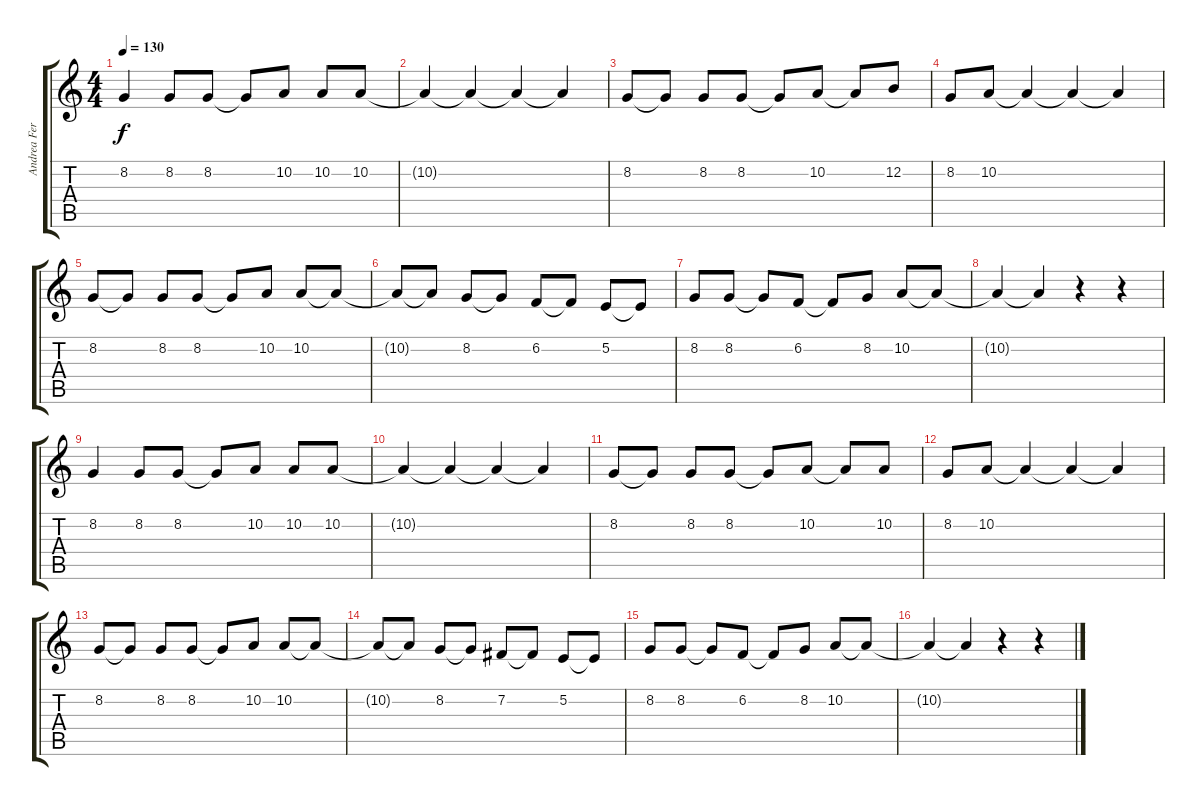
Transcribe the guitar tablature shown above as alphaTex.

\track ("Andrea Ferro" "Andrea Fer") {instrument tuba}
\staff {score tabs}
\tuning (E4 B3 G3 D3 A2 E2) {hide}
\ts (4 4)
\tempo 130
\clef g2
\ks c
8.2.4{dy f} 8.2.8 8.2.8 8.2{t}.8 10.2.8 10.2.8 10.2.8 |
10.2{t}.4 10.2{t}.4 10.2{t}.4 10.2{t}.4 |
8.2.8 8.2{t}.8 8.2.8 8.2.8 8.2{t}.8 10.2.8 10.2{t}.8 12.2.8 |
8.2.8 10.2.8 10.2{t}.4 10.2{t}.4 10.2{t}.4 |
8.2.8 8.2{t}.8 8.2.8 8.2.8 8.2{t}.8 10.2.8 10.2.8 10.2{t}.8 |
10.2{t}.8 10.2{t}.8 8.2.8 8.2{t}.8 6.2.8 6.2{t}.8 5.2.8 5.2{t}.8 |
8.2.8 8.2.8 8.2{t}.8 6.2.8 6.2{t}.8 8.2.8 10.2.8 10.2{t}.8 |
10.2{t}.4 10.2{t}.4 r.4 r.4 |
8.2.4 8.2.8 8.2.8 8.2{t}.8 10.2.8 10.2.8 10.2.8 |
10.2{t}.4 10.2{t}.4 10.2{t}.4 10.2{t}.4 |
8.2.8 8.2{t}.8 8.2.8 8.2.8 8.2{t}.8 10.2.8 10.2{t}.8 10.2.8 |
8.2.8 10.2.8 10.2{t}.4 10.2{t}.4 10.2{t}.4 |
8.2.8 8.2{t}.8 8.2.8 8.2.8 8.2{t}.8 10.2.8 10.2.8 10.2{t}.8 |
10.2{t}.8 10.2{t}.8 8.2.8 8.2{t}.8 7.2.8 7.2{t}.8 5.2.8 5.2{t}.8 |
8.2.8 8.2.8 8.2{t}.8 6.2.8 6.2{t}.8 8.2.8 10.2.8 10.2{t}.8 |
10.2{t}.4 10.2{t}.4 r.4 r.4
